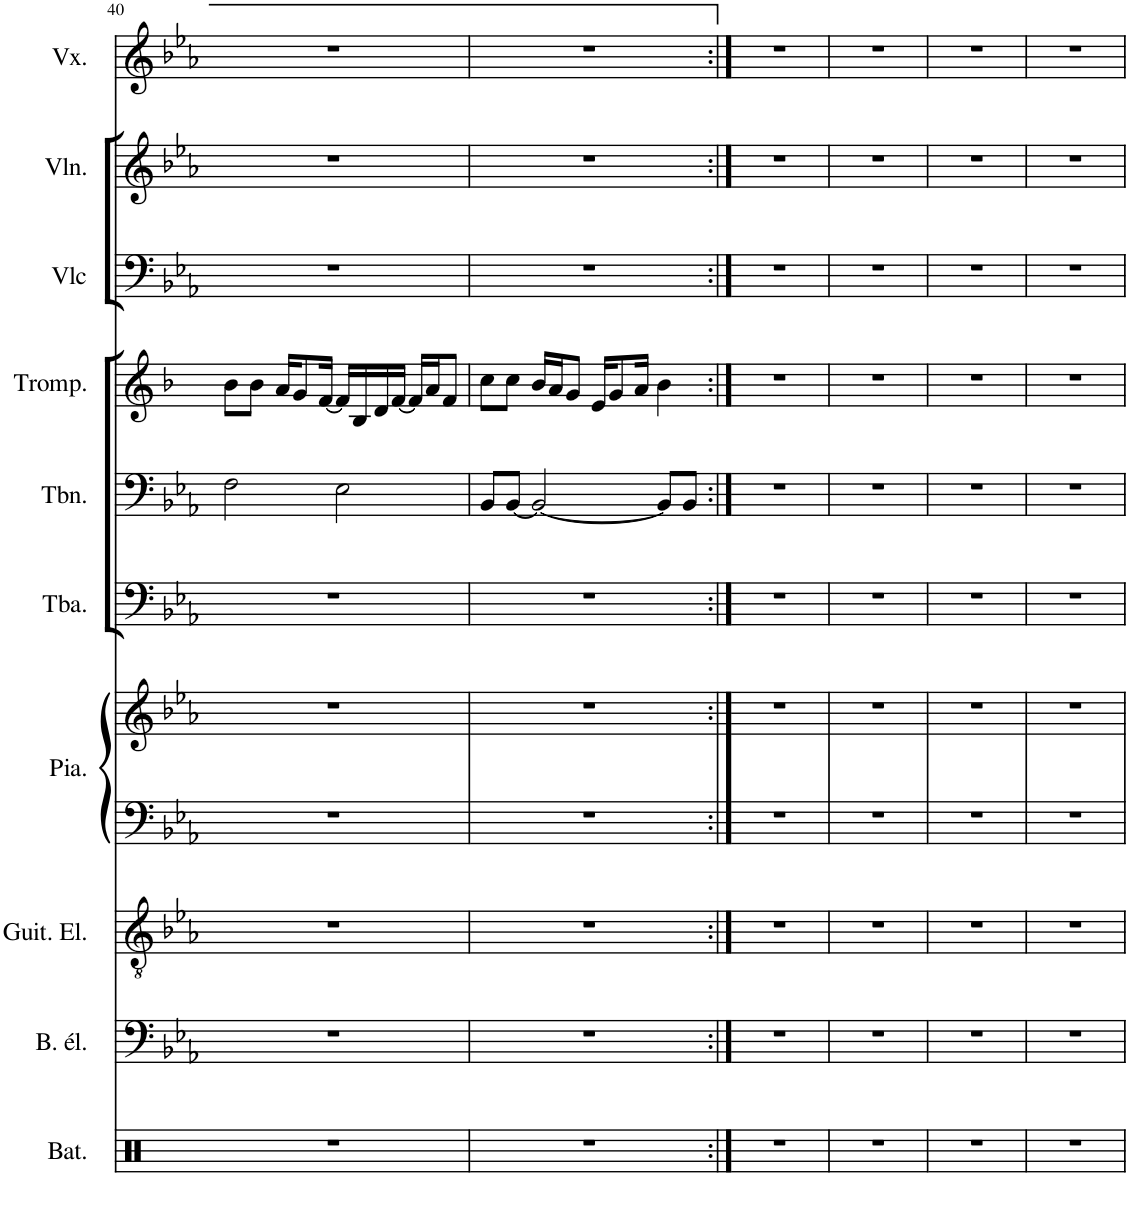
**kern	**kern	**kern	**kern	**kern	**kern	**kern	**kern	**kern	**kern	**kern
*part10	*part9	*part8	*part7	*part7	*part6	*part5	*part4	*part3	*part2	*part1
*staff11	*staff10	*staff9	*staff8	*staff7	*staff6	*staff5	*staff4	*staff3	*staff2	*staff1
*I"Batterie	*I"Basse électrique	*I"Guitare électrique	*I"Piano	*	*I"Tuba	*I"Trombone	*I"Trompette	*I"Violoncelle	*I"Violon	*I"Voix
*I'Bat.	*I'B. él.	*I'Guit. El.	*I'Pia.	*	*I'Tba.	*I'Tbn.	*I'Tromp.	*I'Vlc	*I'Vln.	*I'Vx.
!!LO:PB:g=z
*clefX	*clefF4	*clefGv2	*clefF4	*clefG2	*clefF4	*clefF4	*clefG2	*clefF4	*clefG2	*clefG2
*	*Trd7c12	*	*	*	*	*	*Trd1c2	*	*	*
*k[]	*k[b-e-a-]	*k[b-e-a-]	*k[b-e-a-]	*k[b-e-a-]	*k[b-e-a-]	*k[b-e-a-]	*k[b-]	*k[b-e-a-]	*k[b-e-a-]	*k[b-e-a-]
*M4/4	*M4/4	*M4/4	*M4/4	*M4/4	*M4/4	*M4/4	*M4/4	*M4/4	*M4/4	*M4/4
*met(c)	*met(c)	*met(c)	*met(c)	*met(c)	*met(c)	*met(c)	*met(c)	*met(c)	*met(c)	*met(c)
=40	=40	=40	=40	=40	=40	=40	=40	=40	=40	=40
1r	1r	1r	1r	1r	1r	2F\	8b-\L	1r	1r	1r
.	.	.	.	.	.	.	8b-\J	.	.	.
.	.	.	.	.	.	.	16a/KL	.	.	.
.	.	.	.	.	.	.	8g/	.	.	.
.	.	.	.	.	.	.	[16f/Jk	.	.	.
.	.	.	.	.	.	2E-\	16f/LL]	.	.	.
.	.	.	.	.	.	.	16B-/	.	.	.
.	.	.	.	.	.	.	16d/	.	.	.
.	.	.	.	.	.	.	[16f/JJ	.	.	.
.	.	.	.	.	.	.	16f/LL]	.	.	.
.	.	.	.	.	.	.	16a/J	.	.	.
.	.	.	.	.	.	.	8f/J	.	.	.
=41	=41	=41	=41	=41	=41	=41	=41	=41	=41	=41
1r	1r	1r	1r	1r	1r	8BB-/L	8cc\L	1r	1r	1r
.	.	.	.	.	.	[8BB-/J	8cc\J	.	.	.
.	.	.	.	.	.	2BB-/_	16b-/LL	.	.	.
.	.	.	.	.	.	.	16a/J	.	.	.
.	.	.	.	.	.	.	8g/J	.	.	.
.	.	.	.	.	.	.	16e/KL	.	.	.
.	.	.	.	.	.	.	8g/	.	.	.
.	.	.	.	.	.	.	16a/Jk	.	.	.
.	.	.	.	.	.	8BB-/L]	4b-\	.	.	.
.	.	.	.	.	.	8BB-/J	.	.	.	.
=42:|!	=42:|!	=42:|!	=42:|!	=42:|!	=42:|!	=42:|!	=42:|!	=42:|!	=42:|!	=42:|!
1r	1r	1r	1r	1r	1r	1r	1r	1r	1r	1r
=43	=43	=43	=43	=43	=43	=43	=43	=43	=43	=43
1r	1r	1r	1r	1r	1r	1r	1r	1r	1r	1r
=44	=44	=44	=44	=44	=44	=44	=44	=44	=44	=44
1r	1r	1r	1r	1r	1r	1r	1r	1r	1r	1r
=45	=45	=45	=45	=45	=45	=45	=45	=45	=45	=45
1r	1r	1r	1r	1r	1r	1r	1r	1r	1r	1r
=	=	=	=	=	=	=	=	=	=	=
*-	*-	*-	*-	*-	*-	*-	*-	*-	*-	*-
